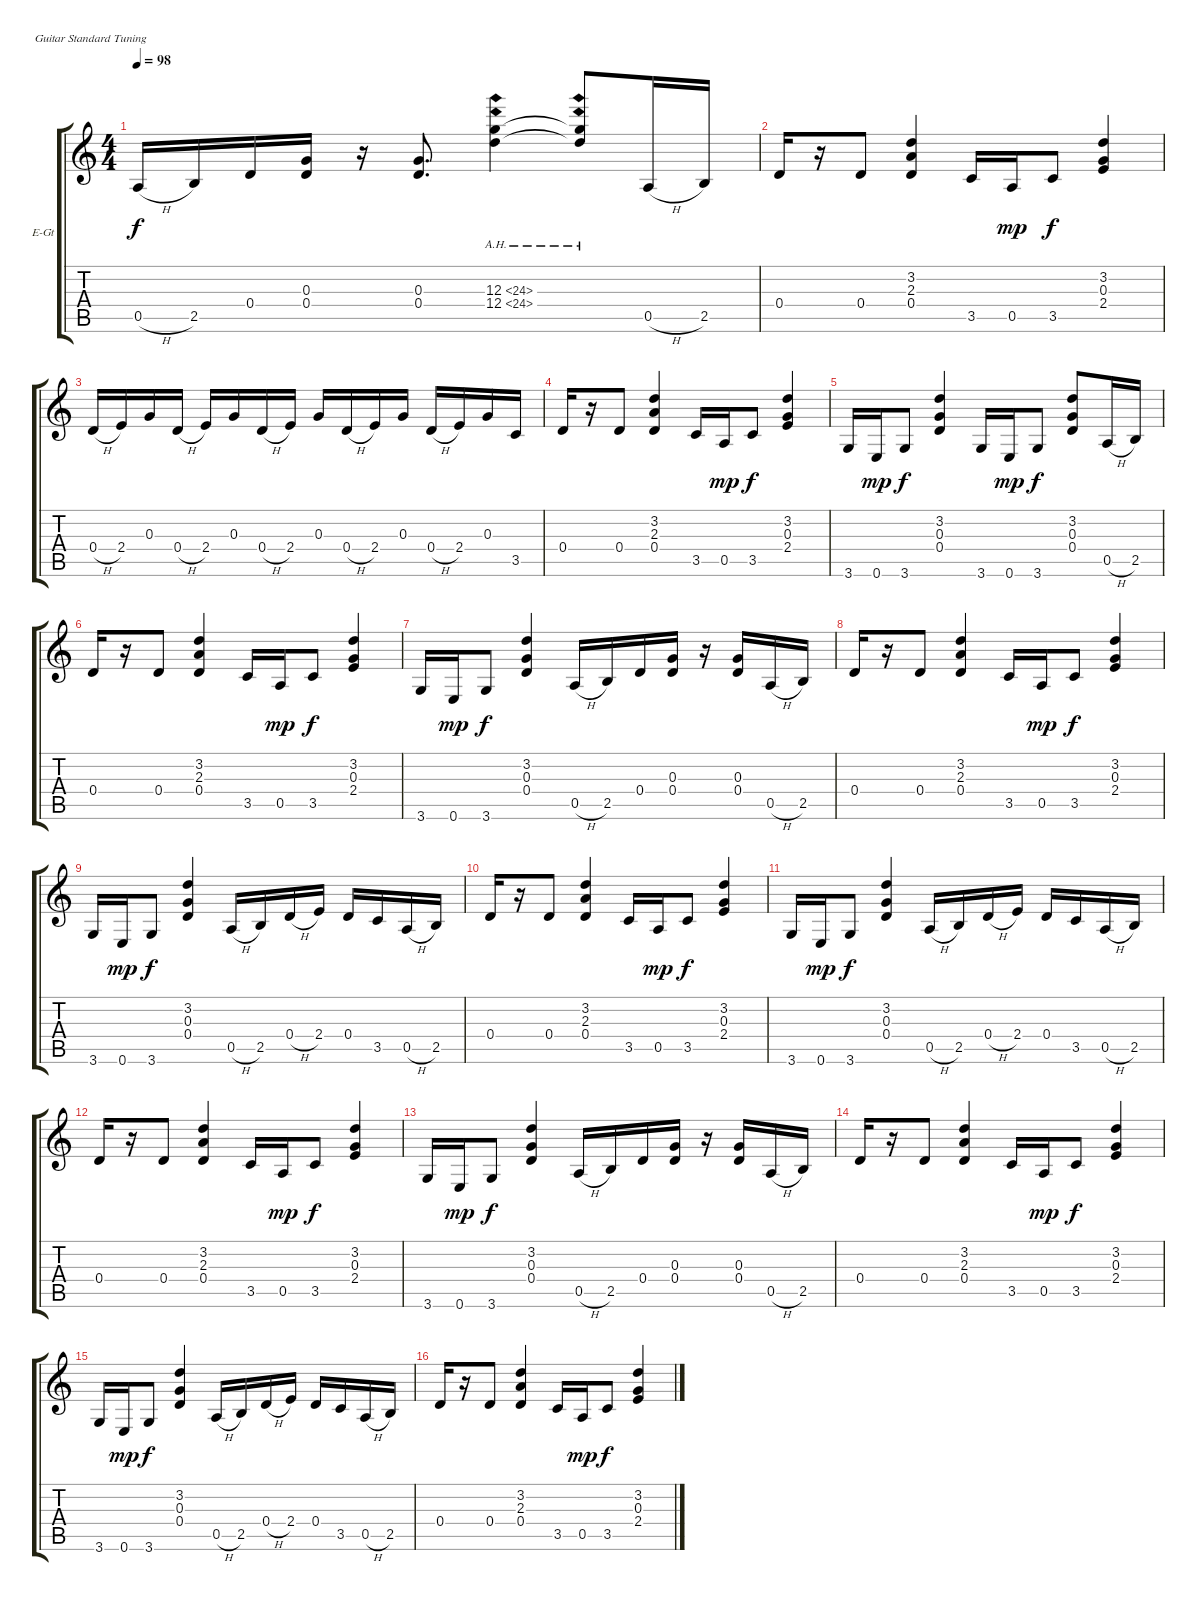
\bracketExtendMode groupsimilarinstruments
\firstSystemTrackNameOrientation horizontal
\otherSystemsTrackNameOrientation horizontal
\track ("Overdrive guitar" "E-Gt") {instrument overdrivenguitar}
\staff {score tabs}
\tuning (E4 B3 G3 D3 A2 E2)
\ts (4 4)
\tempo 98
\clef g2
\ks c
0.5{h}.16{dy f} 2.5.16 0.4.16 (0.3 0.4).16 r.16 (0.3 0.4).8{d} (12.3{ah 12} 12.4{ah 12}).4 (12.3{ah 12 t} 12.4{ah 12 t}).8 0.5{h}.16 2.5.16 |
0.4.16 r.16 0.4.8 (3.2 2.3 0.4).4 3.5.16 0.5.16{dy mp} 3.5.8{dy f} (3.2 0.3 2.4).4 |
0.4{h}.16 2.4.16 0.3.16 0.4{h}.16 2.4.16 0.3.16 0.4{h}.16 2.4.16 0.3.16 0.4{h}.16 2.4.16 0.3.16 0.4{h}.16 2.4.16 0.3.16 3.5.16 |
0.4.16 r.16 0.4.8 (3.2 2.3 0.4).4 3.5.16 0.5.16{dy mp} 3.5.8{dy f} (3.2 0.3 2.4).4 |
3.6.16 0.6.16{dy mp} 3.6.8{dy f} (3.2 0.3 0.4).4 3.6.16 0.6.16{dy mp} 3.6.8{dy f} (3.2 0.3 0.4).8 0.5{h}.16 2.5.16 |
0.4.16 r.16 0.4.8 (3.2 2.3 0.4).4 3.5.16 0.5.16{dy mp} 3.5.8{dy f} (3.2 0.3 2.4).4 |
3.6.16 0.6.16{dy mp} 3.6.8{dy f} (3.2 0.3 0.4).4 0.5{h}.16 2.5.16 0.4.16 (0.3 0.4).16 r.16 (0.3 0.4).16 0.5{h}.16 2.5.16 |
0.4.16 r.16 0.4.8 (3.2 2.3 0.4).4 3.5.16 0.5.16{dy mp} 3.5.8{dy f} (3.2 0.3 2.4).4 |
3.6.16 0.6.16{dy mp} 3.6.8{dy f} (3.2 0.3 0.4).4 0.5{h}.16 2.5.16 0.4{h}.16 2.4.16 0.4.16 3.5.16 0.5{h}.16 2.5.16 |
0.4.16 r.16 0.4.8 (3.2 2.3 0.4).4 3.5.16 0.5.16{dy mp} 3.5.8{dy f} (3.2 0.3 2.4).4 |
3.6.16 0.6.16{dy mp} 3.6.8{dy f} (3.2 0.3 0.4).4 0.5{h}.16 2.5.16 0.4{h}.16 2.4.16 0.4.16 3.5.16 0.5{h}.16 2.5.16 |
0.4.16 r.16 0.4.8 (3.2 2.3 0.4).4 3.5.16 0.5.16{dy mp} 3.5.8{dy f} (3.2 0.3 2.4).4 |
3.6.16 0.6.16{dy mp} 3.6.8{dy f} (3.2 0.3 0.4).4 0.5{h}.16 2.5.16 0.4.16 (0.3 0.4).16 r.16 (0.3 0.4).16 0.5{h}.16 2.5.16 |
0.4.16 r.16 0.4.8 (3.2 2.3 0.4).4 3.5.16 0.5.16{dy mp} 3.5.8{dy f} (3.2 0.3 2.4).4 |
3.6.16 0.6.16{dy mp} 3.6.8{dy f} (3.2 0.3 0.4).4 0.5{h}.16 2.5.16 0.4{h}.16 2.4.16 0.4.16 3.5.16 0.5{h}.16 2.5.16 |
0.4.16 r.16 0.4.8 (3.2 2.3 0.4).4 3.5.16 0.5.16{dy mp} 3.5.8{dy f} (3.2 0.3 2.4).4
